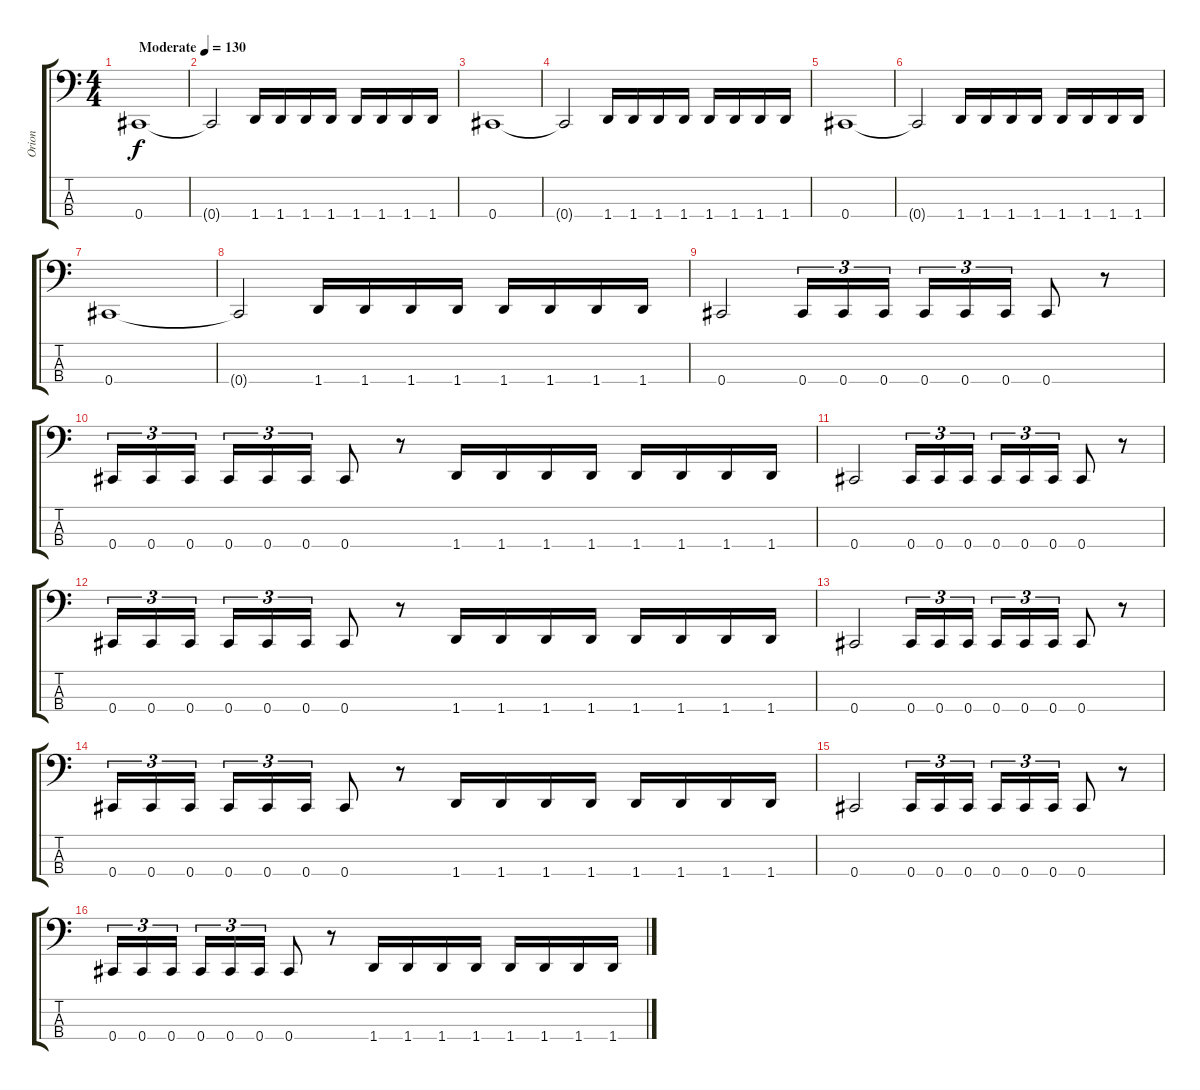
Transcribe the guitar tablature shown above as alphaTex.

\track ("Orion" "Orion") {instrument electricbassfinger}
\staff {score tabs}
\tuning (E2 B1 Gb1 Db1) {hide}
\ts (4 4)
\tempo (130 "Moderate")
\clef f4
\ks c
0.4.1{dy f instrument electricbassfinger} |
0.4{t}.2 1.4.16 1.4.16 1.4.16 1.4.16 1.4.16 1.4.16 1.4.16 1.4.16 |
0.4.1 |
0.4{t}.2 1.4.16 1.4.16 1.4.16 1.4.16 1.4.16 1.4.16 1.4.16 1.4.16 |
0.4.1 |
0.4{t}.2 1.4.16 1.4.16 1.4.16 1.4.16 1.4.16 1.4.16 1.4.16 1.4.16 |
0.4.1 |
0.4{t}.2 1.4.16 1.4.16 1.4.16 1.4.16 1.4.16 1.4.16 1.4.16 1.4.16 |
0.4.2 0.4.16{tu (3 2)} 0.4.16{tu (3 2)} 0.4.16{tu (3 2) beam splitsecondary} 0.4.16{tu (3 2)} 0.4.16{tu (3 2)} 0.4.16{tu (3 2)} 0.4.8 r.8 |
0.4.16{tu (3 2)} 0.4.16{tu (3 2)} 0.4.16{tu (3 2) beam splitsecondary} 0.4.16{tu (3 2)} 0.4.16{tu (3 2)} 0.4.16{tu (3 2)} 0.4.8 r.8 1.4.16 1.4.16 1.4.16 1.4.16 1.4.16 1.4.16 1.4.16 1.4.16 |
0.4.2 0.4.16{tu (3 2)} 0.4.16{tu (3 2)} 0.4.16{tu (3 2) beam splitsecondary} 0.4.16{tu (3 2)} 0.4.16{tu (3 2)} 0.4.16{tu (3 2)} 0.4.8 r.8 |
0.4.16{tu (3 2)} 0.4.16{tu (3 2)} 0.4.16{tu (3 2) beam splitsecondary} 0.4.16{tu (3 2)} 0.4.16{tu (3 2)} 0.4.16{tu (3 2)} 0.4.8 r.8 1.4.16 1.4.16 1.4.16 1.4.16 1.4.16 1.4.16 1.4.16 1.4.16 |
0.4.2 0.4.16{tu (3 2)} 0.4.16{tu (3 2)} 0.4.16{tu (3 2) beam splitsecondary} 0.4.16{tu (3 2)} 0.4.16{tu (3 2)} 0.4.16{tu (3 2)} 0.4.8 r.8 |
0.4.16{tu (3 2)} 0.4.16{tu (3 2)} 0.4.16{tu (3 2) beam splitsecondary} 0.4.16{tu (3 2)} 0.4.16{tu (3 2)} 0.4.16{tu (3 2)} 0.4.8 r.8 1.4.16 1.4.16 1.4.16 1.4.16 1.4.16 1.4.16 1.4.16 1.4.16 |
0.4.2 0.4.16{tu (3 2)} 0.4.16{tu (3 2)} 0.4.16{tu (3 2) beam splitsecondary} 0.4.16{tu (3 2)} 0.4.16{tu (3 2)} 0.4.16{tu (3 2)} 0.4.8 r.8 |
0.4.16{tu (3 2)} 0.4.16{tu (3 2)} 0.4.16{tu (3 2) beam splitsecondary} 0.4.16{tu (3 2)} 0.4.16{tu (3 2)} 0.4.16{tu (3 2)} 0.4.8 r.8 1.4.16 1.4.16 1.4.16 1.4.16 1.4.16 1.4.16 1.4.16 1.4.16
